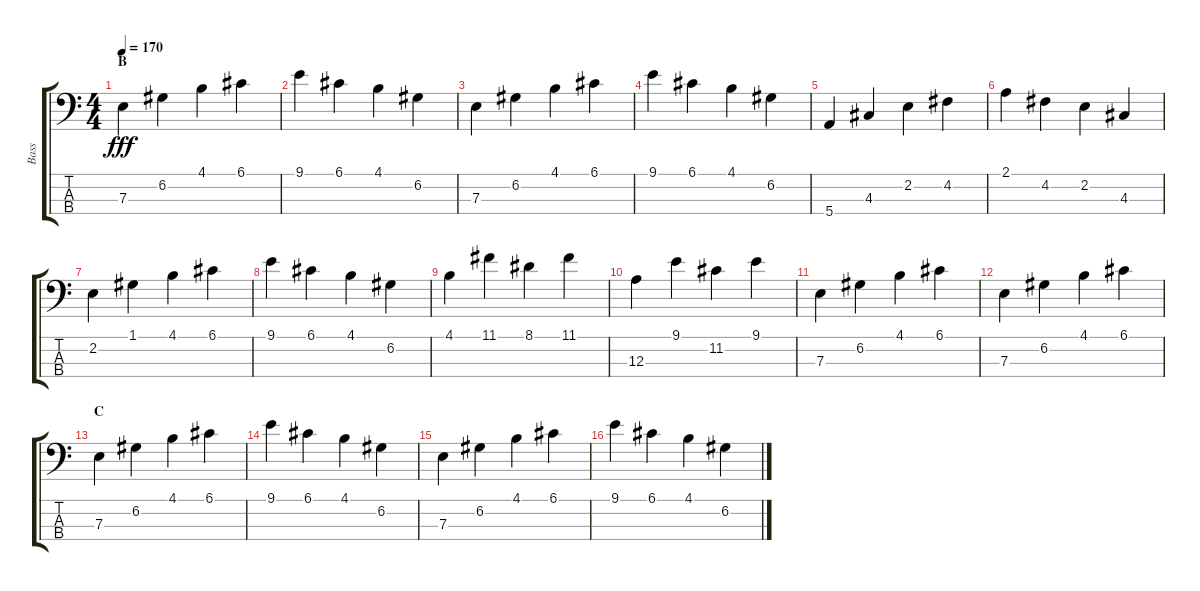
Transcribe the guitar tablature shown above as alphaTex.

\track ("Bass" "Bass") {instrument electricguitarmuted}
\staff {score tabs}
\tuning (G2 D2 A1 E1) {hide}
\ts (4 4)
\section ("" "B")
\tempo 170
\clef f4
\ks c
7.3.4{dy fff} 6.2.4 4.1.4 6.1.4 |
9.1.4 6.1.4 4.1.4 6.2.4 |
7.3.4 6.2.4 4.1.4 6.1.4 |
9.1.4 6.1.4 4.1.4 6.2.4 |
5.4.4 4.3.4 2.2.4 4.2.4 |
2.1.4 4.2.4 2.2.4 4.3.4 |
2.2.4 1.1.4 4.1.4 6.1.4 |
9.1.4 6.1.4 4.1.4 6.2.4 |
4.1.4 11.1.4 8.1.4 11.1.4 |
12.3.4 9.1.4 11.2.4 9.1.4 |
7.3.4 6.2.4 4.1.4 6.1.4 |
7.3.4 6.2.4 4.1.4 6.1.4 |
\section ("" "C")
7.3.4{instrument electricbassfinger} 6.2.4 4.1.4 6.1.4 |
9.1.4 6.1.4 4.1.4 6.2.4 |
7.3.4 6.2.4 4.1.4 6.1.4 |
9.1.4 6.1.4 4.1.4 6.2.4
